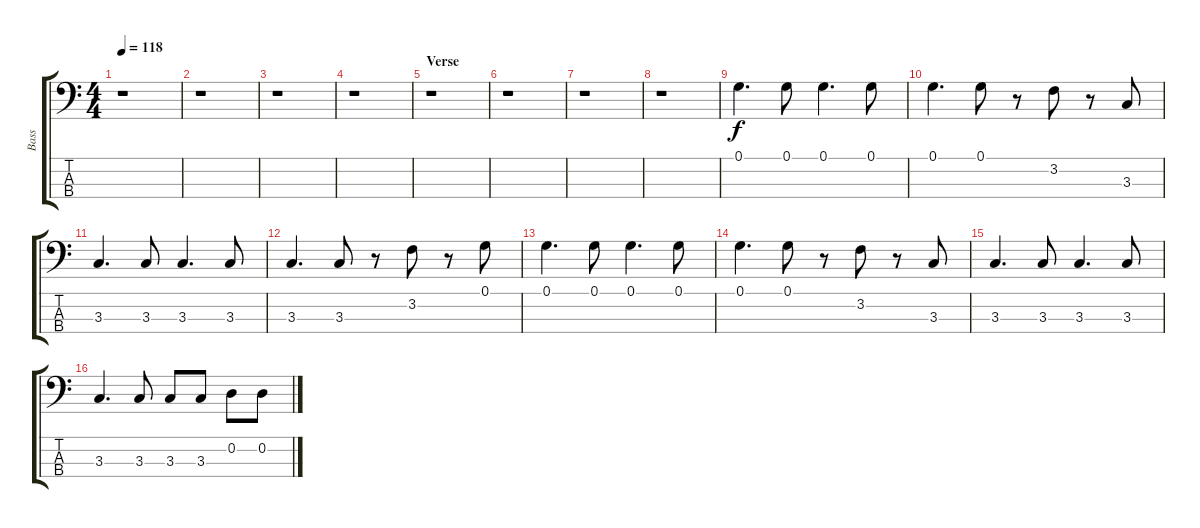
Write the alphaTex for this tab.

\track ("Bass" "Bass") {instrument electricbasspick}
\staff {score tabs}
\tuning (G2 D2 A1 E1) {hide}
\ts (4 4)
\tempo 118
\clef f4
\ks c
r.1{dy f instrument electricbasspick} |
r.1 |
r.1 |
r.1 |
\section ("" "Verse")
r.1 |
r.1 |
r.1 |
r.1 |
0.1.4{d} 0.1.8 0.1.4{d} 0.1.8 |
0.1.4{d} 0.1.8 r.8 3.2.8 r.8 3.3.8 |
3.3.4{d} 3.3.8 3.3.4{d} 3.3.8 |
3.3.4{d} 3.3.8 r.8 3.2.8 r.8 0.1.8 |
0.1.4{d} 0.1.8 0.1.4{d} 0.1.8 |
0.1.4{d} 0.1.8 r.8 3.2.8 r.8 3.3.8 |
3.3.4{d} 3.3.8 3.3.4{d} 3.3.8 |
3.3.4{d} 3.3.8 3.3.8 3.3.8 0.2.8 0.2.8
